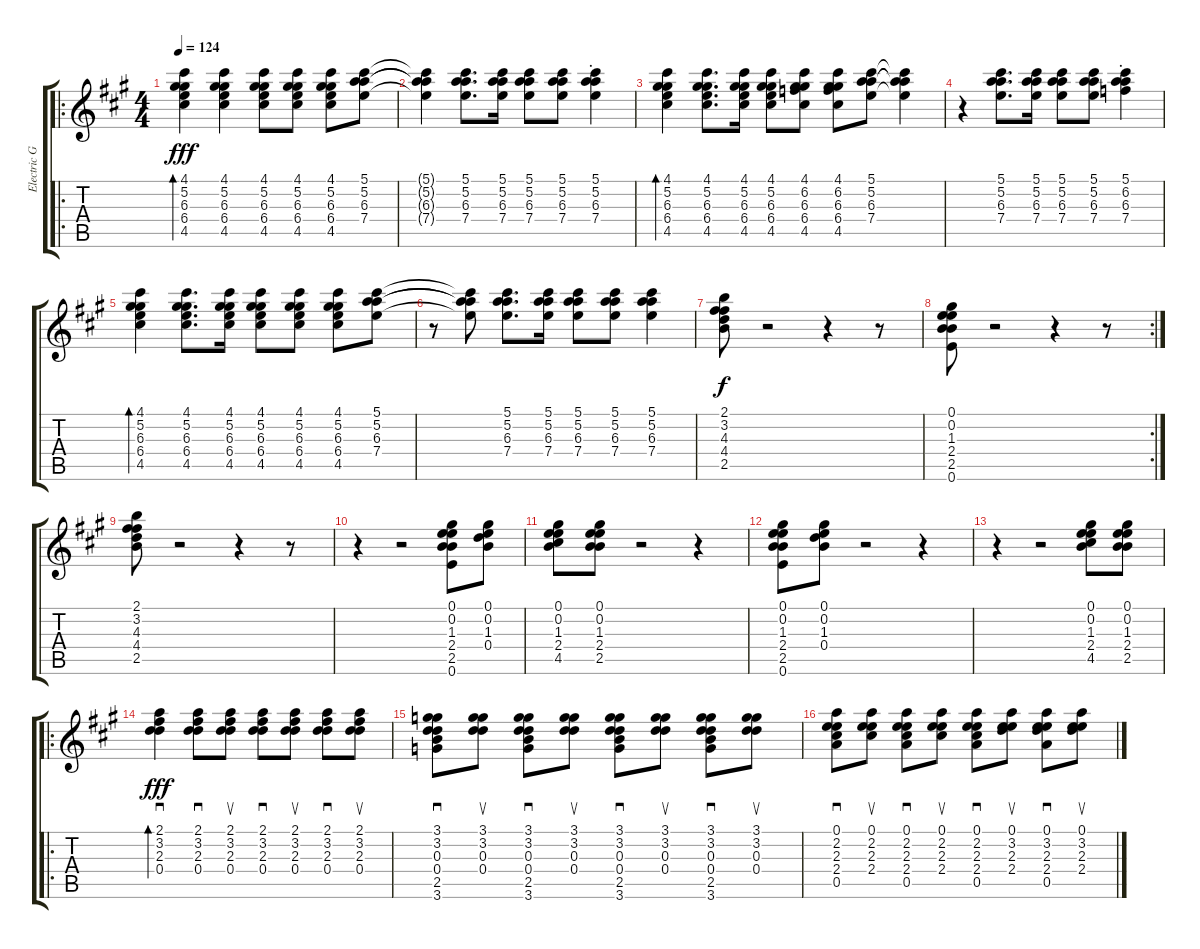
\track ("Electric Guitar w/clean tone" "Electric G") {instrument electricguitarclean}
\staff {score tabs}
\tuning (E4 B3 G4 D4 A3 E3) {hide}
\ro
\ts (4 4)
\tempo 124
\clef g2
\ks a
(4.1 5.2 6.3 6.4 4.5).4{bd 30 dy fff} (4.1 5.2 6.3 6.4 4.5).4 (4.1 5.2 6.3 6.4 4.5).8 (4.1 5.2 6.3 6.4 4.5).8 (4.1 5.2 6.3 6.4 4.5).8 (5.1 5.2 6.3 7.4).8 |
(5.1{t} 5.2{t} 6.3{t} 7.4{t}).4 (5.1 5.2 6.3 7.4).8{d} (5.1 5.2 6.3 7.4).16 (5.1 5.2 6.3 7.4).8 (5.1 5.2 6.3 7.4).8 (5.1{st} 5.2{st} 6.3{st} 7.4{st}).4 |
(4.1 5.2 6.3 6.4 4.5).4{bd 30} (4.1 5.2 6.3 6.4 4.5).8{d} (4.1 5.2 6.3 6.4 4.5).16 (4.1 5.2 6.3 6.4 4.5).8 (4.1 6.2 6.3 6.4 4.5).8 (4.1 6.2 6.3 6.4 4.5).8 (5.1 5.2 6.3 7.4).8 (5.1{t} 5.2{t} 6.3{t} 7.4{t}).4 |
r.4 (5.1 5.2 6.3 7.4).8{d} (5.1 5.2 6.3 7.4).16 (5.1 5.2 6.3 7.4).8 (5.1 5.2 6.3 7.4).8 (5.1{st} 6.2{st} 6.3{st} 7.4{st}).4 |
(4.1 5.2 6.3 6.4 4.5).4{bd 30} (4.1 5.2 6.3 6.4 4.5).8{d} (4.1 5.2 6.3 6.4 4.5).16 (4.1 5.2 6.3 6.4 4.5).8 (4.1 5.2 6.3 6.4 4.5).8 (4.1 5.2 6.3 6.4 4.5).8 (5.1 5.2 6.3 7.4).8 |
r.8 (5.1{t} 5.2{t} 6.3{t} 7.4{t}).8 (5.1 5.2 6.3 7.4).8{d} (5.1 5.2 6.3 7.4).16 (5.1 5.2 6.3 7.4).8 (5.1 5.2 6.3 7.4).8 (5.1 5.2 6.3 7.4).4 |
(2.1 3.2 4.3 4.4 2.5).8{dy f} r.2 r.4 r.8 |
\rc 2
(0.1 0.2 1.3 2.4 2.5 0.6).8 r.2 r.4 r.8 |
(2.1 3.2 4.3 4.4 2.5).8 r.2 r.4 r.8 |
r.4 r.2 (0.1 0.2 1.3 2.4 2.5 0.6).8 (0.1 0.2 1.3 0.4).8 |
(0.1 0.2 1.3 2.4 4.5).8 (0.1 0.2 1.3 2.4 2.5).8 r.2 r.4 |
(0.1 0.2 1.3 2.4 2.5 0.6).8 (0.1 0.2 1.3 0.4).8 r.2 r.4 |
r.4 r.2 (0.1 0.2 1.3 2.4 4.5).8 (0.1 0.2 1.3 2.4 2.5).8 |
\ro
(2.1 3.2 2.3 0.4).4{sd bd 30 dy fff} (2.1 3.2 2.3 0.4).8{sd} (2.1 3.2 2.3 0.4).8{su} (2.1 3.2 2.3 0.4).8{sd} (2.1 3.2 2.3 0.4).8{su} (2.1 3.2 2.3 0.4).8{sd} (2.1 3.2 2.3 0.4).8{su} |
(3.1 3.2 0.3 0.4 2.5 3.6).8{sd} (3.1 3.2 0.3 0.4).8{su} (3.1 3.2 0.3 0.4 2.5 3.6).8{sd} (3.1 3.2 0.3 0.4).8{su} (3.1 3.2 0.3 0.4 2.5 3.6).8{sd} (3.1 3.2 0.3 0.4).8{su} (3.1 3.2 0.3 0.4 2.5 3.6).8{sd} (3.1 3.2 0.3 0.4).8{su} |
(0.1 2.2 2.3 2.4 0.5).8{sd} (0.1 2.2 2.3 2.4).8{su} (0.1 2.2 2.3 2.4 0.5).8{sd} (0.1 2.2 2.3 2.4).8{su} (0.1 2.2 2.3 2.4 0.5).8{sd} (0.1 3.2 2.3 2.4).8{su} (0.1 3.2 2.3 2.4 0.5).8{sd} (0.1 3.2 2.3 2.4).8{su}
